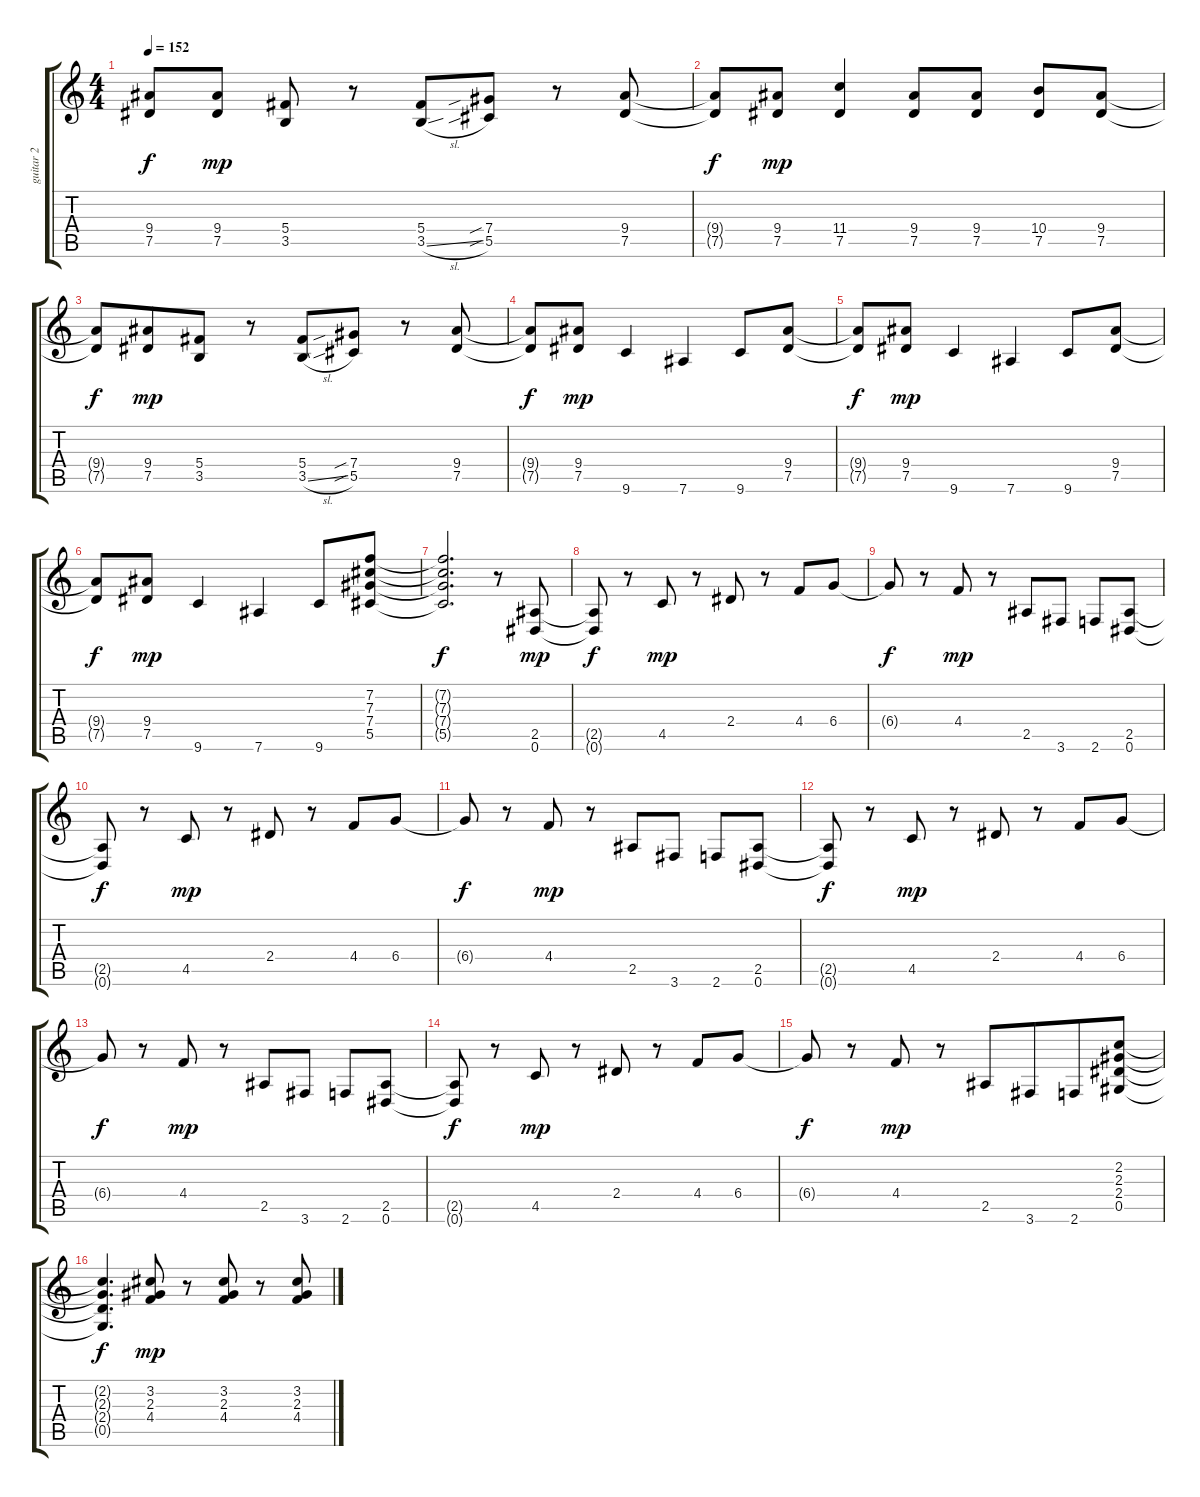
\track ("guitar 2" "guitar 2") {instrument acousticguitarsteel}
\staff {score tabs}
\tuning (Eb4 Bb3 Gb3 Db3 Ab2 Eb2) {hide}
\ts (4 4)
\tempo 152
\clef g2
\ks c
(9.4{t} 7.5{t}).8{dy f} (9.4 7.5).8{dy mp} (5.4 3.5).8 r.8 (5.4 3.5{sl}).8 (7.4{sib} 5.5{sib}).8 r.8 (9.4 7.5).8 |
(9.4{t} 7.5{t}).8{dy f} (9.4 7.5).8{dy mp} (11.4 7.5).4 (9.4 7.5).8 (9.4 7.5).8 (10.4 7.5).8 (9.4 7.5).8 |
(9.4{t} 7.5{t}).8{dy f} (9.4 7.5).8{dy mp beam merge} (5.4 3.5).8 r.8 (5.4 3.5{sl}).8 (7.4{sib} 5.5{sib}).8 r.8 (9.4 7.5).8 |
(9.4{t} 7.5{t}).8{dy f} (9.4 7.5).8{dy mp} 9.6.4 7.6.4 9.6.8 (9.4 7.5).8 |
(9.4{t} 7.5{t}).8{dy f} (9.4 7.5).8{dy mp} 9.6.4 7.6.4 9.6.8 (9.4 7.5).8 |
(9.4{t} 7.5{t}).8{dy f} (9.4 7.5).8{dy mp} 9.6.4 7.6.4 9.6.8 (7.2 7.3 7.4 5.5).8 |
(7.2{t} 7.3{t} 7.4{t} 5.5{t}).2{d dy f} r.8 (2.5 0.6).8{dy mp} |
(2.5{t} 0.6{t}).8{dy f} r.8 4.5.8{dy mp} r.8 2.4.8 r.8 4.4.8 6.4.8 |
6.4{t}.8{dy f} r.8 4.4.8{dy mp} r.8 2.5.8 3.6.8 2.6.8 (2.5 0.6).8 |
(2.5{t} 0.6{t}).8{dy f} r.8 4.5.8{dy mp} r.8 2.4.8 r.8 4.4.8 6.4.8 |
6.4{t}.8{dy f} r.8 4.4.8{dy mp} r.8 2.5.8 3.6.8 2.6.8 (2.5 0.6).8 |
(2.5{t} 0.6{t}).8{dy f} r.8 4.5.8{dy mp} r.8 2.4.8 r.8 4.4.8 6.4.8 |
6.4{t}.8{dy f} r.8 4.4.8{dy mp} r.8 2.5.8 3.6.8 2.6.8 (2.5 0.6).8 |
(2.5{t} 0.6{t}).8{dy f} r.8 4.5.8{dy mp} r.8 2.4.8 r.8 4.4.8 6.4.8 |
6.4{t}.8{dy f} r.8 4.4.8{dy mp} r.8 2.5.8 3.6.8{beam merge} 2.6.8 (2.2 2.3 2.4 0.5).8 |
(2.2{t} 2.3{t} 2.4{t} 0.5{t}).4{d dy f} (3.2 2.3 4.4).8{dy mp} r.8 (3.2 2.3 4.4).8 r.8 (3.2 2.3 4.4).8
